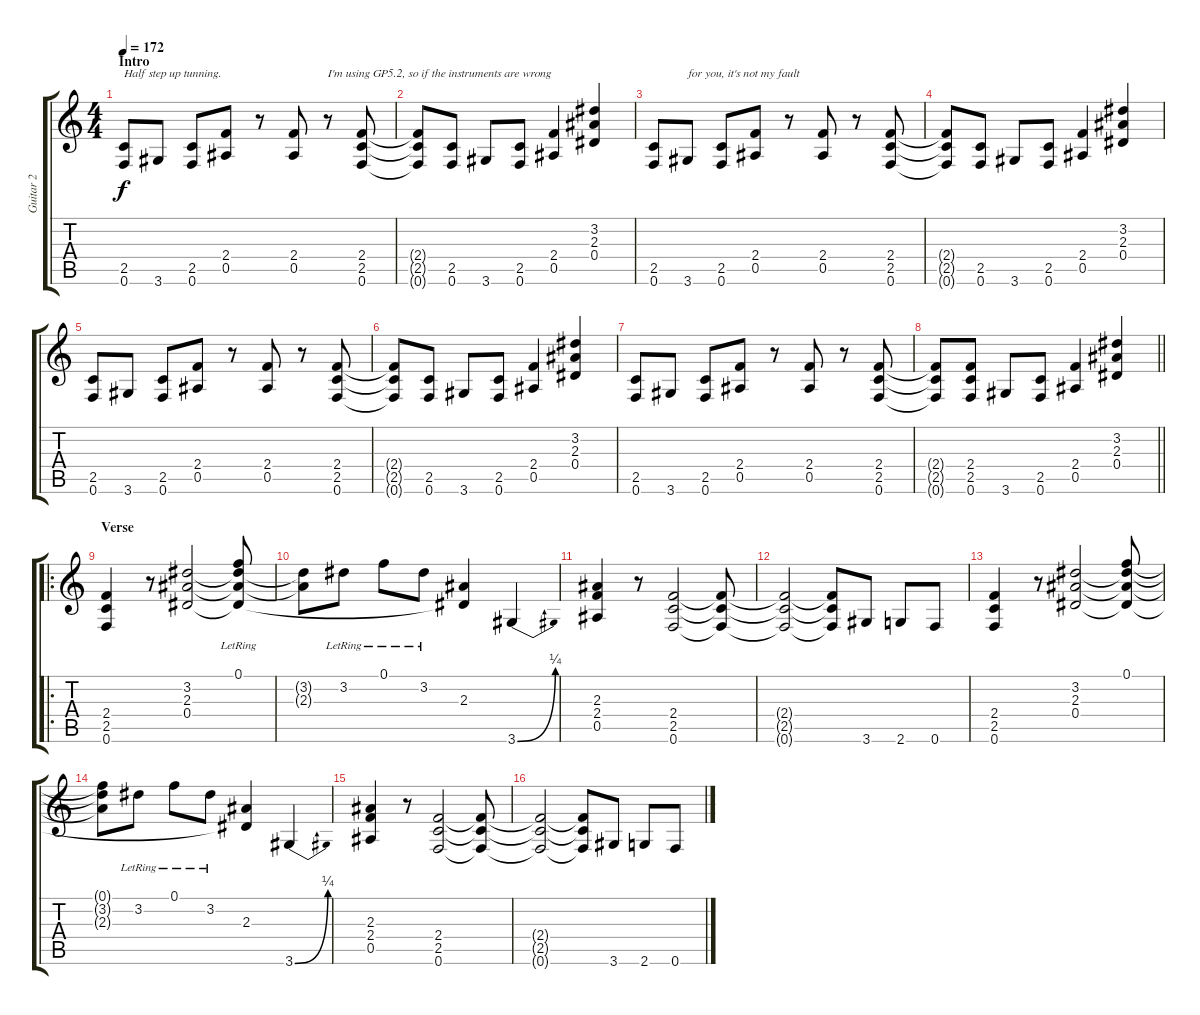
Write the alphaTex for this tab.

\track ("Guitar 2" "Guitar 2") {instrument distortionguitar}
\staff {score tabs}
\tuning (F4 C4 Ab3 Eb3 Bb2 F2) {hide}
\ts (4 4)
\section ("" "Intro")
\tempo 172
\clef g2
\ks c
(2.5 0.6).8{txt "Half step up tunning." dy f instrument distortionguitar} 3.6.8 (2.5 0.6).8 (2.4 0.5).8 r.8 (2.4 0.5).8 r.8{txt "I'm using GP5.2, so if the instruments are wrong"} (2.4 2.5 0.6).8 |
(2.4{t} 2.5{t} 0.6{t}).8 (2.5 0.6).8 3.6.8 (2.5 0.6).8 (2.4 0.5).4 (3.2 2.3 0.4).4 |
(2.5 0.6).8 3.6.8{txt "for you, it's not my fault"} (2.5 0.6).8 (2.4 0.5).8 r.8 (2.4 0.5).8 r.8 (2.4 2.5 0.6).8 |
(2.4{t} 2.5{t} 0.6{t}).8 (2.5 0.6).8 3.6.8 (2.5 0.6).8 (2.4 0.5).4 (3.2 2.3 0.4).4 |
(2.5 0.6).8 3.6.8 (2.5 0.6).8 (2.4 0.5).8 r.8 (2.4 0.5).8 r.8 (2.4 2.5 0.6).8 |
(2.4{t} 2.5{t} 0.6{t}).8 (2.5 0.6).8 3.6.8 (2.5 0.6).8 (2.4 0.5).4 (3.2 2.3 0.4).4 |
(2.5 0.6).8 3.6.8 (2.5 0.6).8 (2.4 0.5).8 r.8 (2.4 0.5).8 r.8 (2.4 2.5 0.6).8 |
\barLineRight lightlight
(2.4{t} 2.5{t} 0.6{t}).8 (2.4 2.5 0.6).8 3.6.8 (2.5 0.6).8 (2.4 0.5).4 (3.2 2.3 0.4).4 |
\ro
\section ("" "Verse")
(2.4 2.5 0.6).4 r.8 (3.2 2.3 0.4).2 (0.1{lr} 3.2{t} 2.3{t} 0.4{t}).8 |
(3.2{t} 2.3{t}).8 3.2{lr}.8 0.1{lr}.8 3.2{lr}.8 (2.3 0.4{t}).4 3.6{be (bend 0 0 60 1)}.4 |
(2.3 2.4 0.5).4 r.8 (2.4 2.5 0.6).2 (2.4{t} 2.5{t} 0.6{t}).8 |
(2.4{t} 2.5{t} 0.6{t}).2 (2.4{t} 2.5{t} 0.6{t}).8 3.6.8 2.6.8 0.6.8 |
(2.4 2.5 0.6).4 r.8 (3.2 2.3 0.4).2 (0.1 3.2{t} 2.3{t} 0.4{t}).8 |
(0.1{t} 3.2{t} 2.3{t}).8 3.2{lr}.8 0.1{lr}.8 3.2{lr}.8 (2.3 0.4{t}).4 3.6{be (bend 0 0 60 1)}.4 |
(2.3 2.4 0.5).4 r.8 (2.4 2.5 0.6).2 (2.4{t} 2.5{t} 0.6{t}).8 |
(2.4{t} 2.5{t} 0.6{t}).2 (2.4{t} 2.5{t} 0.6{t}).8 3.6.8 2.6.8 0.6.8
